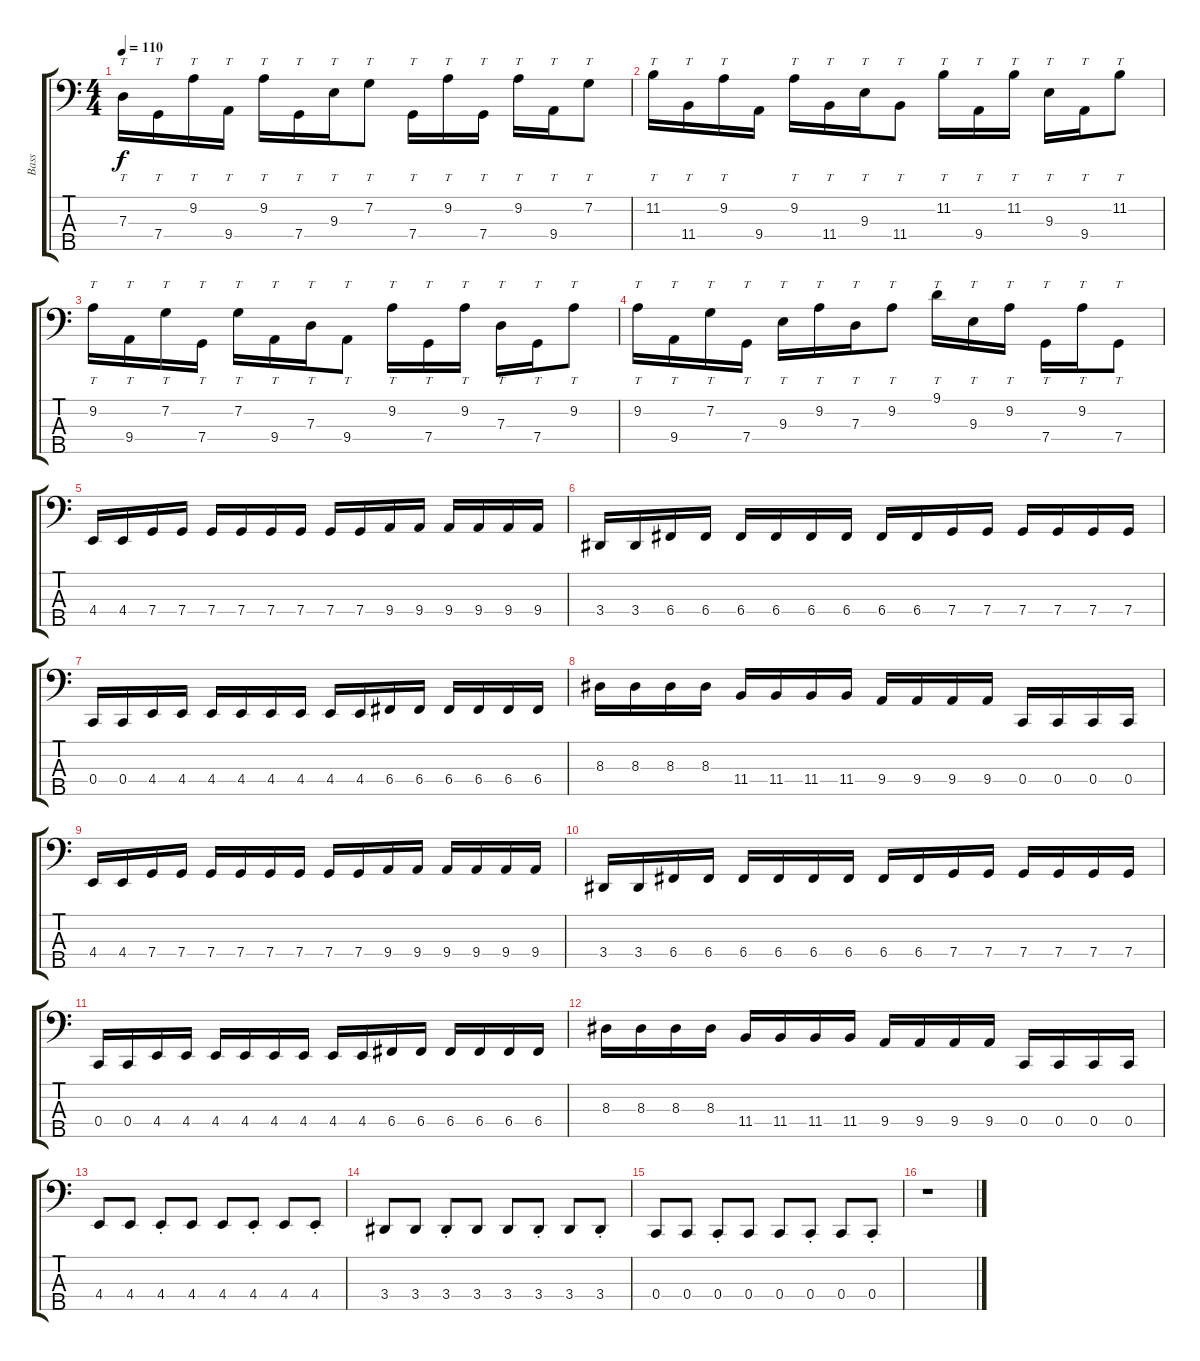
\track ("Bass" "Bass") {instrument electricbasspick}
\staff {score tabs}
\tuning (F2 C2 G1 C1 A0) {hide}
\ts (4 4)
\tempo 110
\clef f4
\ks c
7.3.16{tt dy f} 7.4.16{tt} 9.2.16{tt} 9.4.16{tt} 9.2.16{tt} 7.4.16{tt} 9.3.16{tt} 7.2.8{tt} 7.4.16{tt} 9.2.16{tt} 7.4.16{tt} 9.2.16{tt} 9.4.16{tt} 7.2.8{tt} |
11.2.16{tt} 11.4.16{tt} 9.2.16{tt} 9.4.16 9.2.16{tt} 11.4.16{tt} 9.3.16{tt} 11.4.8{tt} 11.2.16{tt} 9.4.16{tt} 11.2.16{tt} 9.3.16{tt} 9.4.16{tt} 11.2.8{tt} |
9.2.16{tt} 9.4.16{tt} 7.2.16{tt} 7.4.16{tt} 7.2.16{tt} 9.4.16{tt} 7.3.16{tt} 9.4.8{tt} 9.2.16{tt} 7.4.16{tt} 9.2.16{tt} 7.3.16{tt} 7.4.16{tt} 9.2.8{tt} |
9.2.16{tt} 9.4.16{tt} 7.2.16{tt} 7.4.16{tt} 9.3.16{tt} 9.2.16{tt} 7.3.16{tt} 9.2.8{tt} 9.1.16{tt} 9.3.16{tt} 9.2.16{tt} 7.4.16{tt} 9.2.16{tt} 7.4.8{tt} |
4.4.16 4.4.16 7.4.16 7.4.16 7.4.16 7.4.16 7.4.16 7.4.16 7.4.16 7.4.16 9.4.16 9.4.16 9.4.16 9.4.16 9.4.16 9.4.16 |
3.4.16 3.4.16 6.4.16 6.4.16 6.4.16 6.4.16 6.4.16 6.4.16 6.4.16 6.4.16 7.4.16 7.4.16 7.4.16 7.4.16 7.4.16 7.4.16 |
0.4.16 0.4.16 4.4.16 4.4.16 4.4.16 4.4.16 4.4.16 4.4.16 4.4.16 4.4.16 6.4.16 6.4.16 6.4.16 6.4.16 6.4.16 6.4.16 |
8.3.16 8.3.16 8.3.16 8.3.16 11.4.16 11.4.16 11.4.16 11.4.16 9.4.16 9.4.16 9.4.16 9.4.16 0.4.16 0.4.16 0.4.16 0.4.16 |
4.4.16 4.4.16 7.4.16 7.4.16 7.4.16 7.4.16 7.4.16 7.4.16 7.4.16 7.4.16 9.4.16 9.4.16 9.4.16 9.4.16 9.4.16 9.4.16 |
3.4.16 3.4.16 6.4.16 6.4.16 6.4.16 6.4.16 6.4.16 6.4.16 6.4.16 6.4.16 7.4.16 7.4.16 7.4.16 7.4.16 7.4.16 7.4.16 |
0.4.16 0.4.16 4.4.16 4.4.16 4.4.16 4.4.16 4.4.16 4.4.16 4.4.16 4.4.16 6.4.16 6.4.16 6.4.16 6.4.16 6.4.16 6.4.16 |
8.3.16 8.3.16 8.3.16 8.3.16 11.4.16 11.4.16 11.4.16 11.4.16 9.4.16 9.4.16 9.4.16 9.4.16 0.4.16 0.4.16 0.4.16 0.4.16 |
4.4.8 4.4.8 4.4{st}.8 4.4.8 4.4.8 4.4{st}.8 4.4.8 4.4{st}.8 |
3.4.8 3.4.8 3.4{st}.8 3.4.8 3.4.8 3.4{st}.8 3.4.8 3.4{st}.8 |
0.4.8 0.4.8 0.4{st}.8 0.4.8 0.4.8 0.4{st}.8 0.4.8 0.4{st}.8 |
r.1
